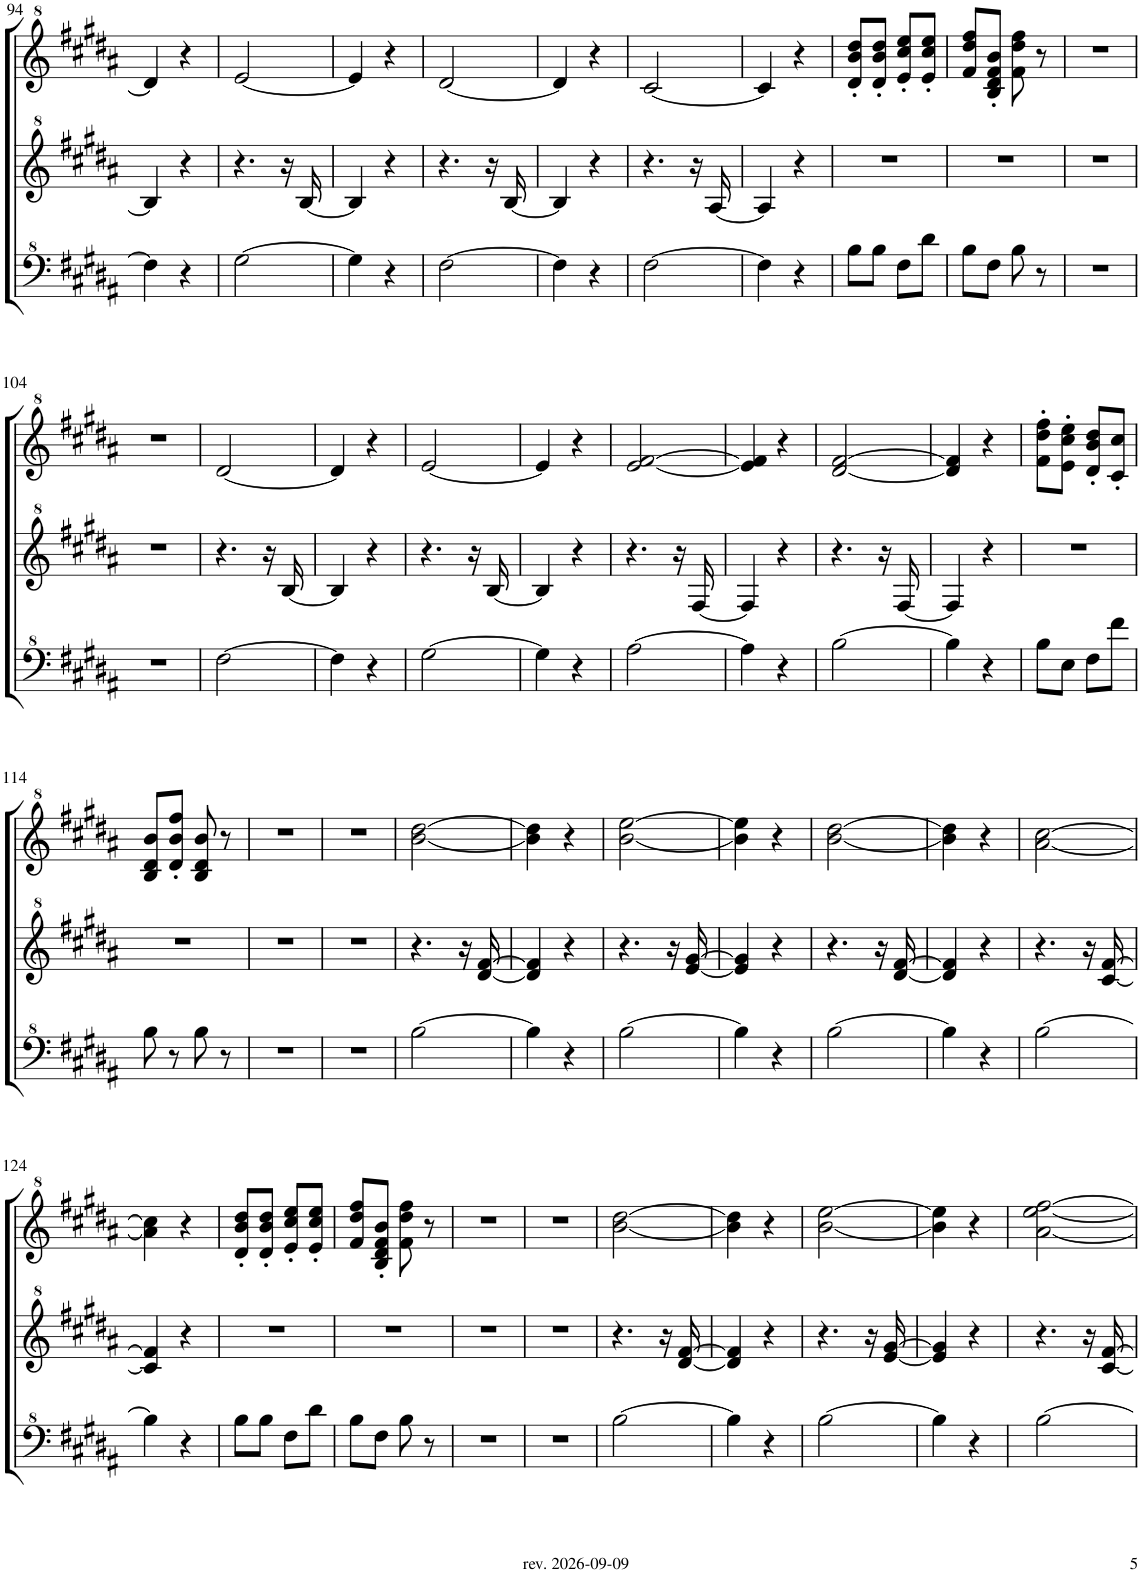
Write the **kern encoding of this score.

**kern	**kern	**kern
*part3	*part2	*part1
*staff3	*staff2	*staff1
*I"パンフルート	*I"パンフルート	*I"パンフルート
!!LO:PB:g=z
*clefF^4	*clefG^2	*clefG^2
*k[f#c#g#d#a#]	*k[f#c#g#d#a#]	*k[f#c#g#d#a#]
*M2/4	*M2/4	*M2/4
=94	=94	=94
4f#\]	4b/]	4dd#/]
4r	4r	4r
=95	=95	=95
[2g#\	4.r	[2ee/
.	16r	.
.	[16b/	.
=96	=96	=96
4g#\]	4b/]	4ee/]
4r	4r	4r
=97	=97	=97
[2f#\	4.r	[2dd#/
.	16r	.
.	[16b/	.
=98	=98	=98
4f#\]	4b/]	4dd#/]
4r	4r	4r
=99	=99	=99
[2f#\	4.r	[2cc#/
.	16r	.
.	[16a#/	.
=100	=100	=100
4f#\]	4a#/]	4cc#/]
4r	4r	4r
=101	=101	=101
8b\L	2r	8dd#/' 8bb/' 8ddd#/'L
8b\J	.	8dd#/' 8bb/' 8ddd#/'J
8f#\L	.	8ee/' 8ccc#/' 8eee/'L
8dd#\J	.	8ee/' 8ccc#/' 8eee/'J
=102	=102	=102
8b\L	2r	8ff#/ 8ddd#/ 8fff#/L
8f#\J	.	8b/' 8dd#/' 8ff#/' 8bb/'J
8b\	.	8ff#\ 8ddd#\ 8fff#\
8r	.	8r
=103	=103	=103
2r	2r	2r
!!LO:LB:g=z
=104	=104	=104
2r	2r	2r
=105	=105	=105
[2f#\	4.r	[2dd#/
.	16r	.
.	[16b/	.
=106	=106	=106
4f#\]	4b/]	4dd#/]
4r	4r	4r
=107	=107	=107
[2g#\	4.r	[2ee/
.	16r	.
.	[16b/	.
=108	=108	=108
4g#\]	4b/]	4ee/]
4r	4r	4r
=109	=109	=109
[2a#\	4.r	[2ee/ [2ff#/
.	16r	.
.	[16f#/	.
=110	=110	=110
4a#\]	4f#/]	4ee/] 4ff#/]
4r	4r	4r
=111	=111	=111
[2b\	4.r	[2dd#/ [2ff#/
.	16r	.
.	[16f#/	.
=112	=112	=112
4b\]	4f#/]	4dd#/] 4ff#/]
4r	4r	4r
=113	=113	=113
8b\L	2r	8ff#\' 8ddd#\' 8fff#\'L
8e\J	.	8ee\' 8ccc#\' 8eee\'J
8f#\L	.	8dd#/' 8bb/' 8ddd#/'L
8ff#\J	.	8cc#/' 8ccc#/'J
!!LO:LB:g=z
=114	=114	=114
8b\	2r	8b/ 8dd#/ 8bb/L
8r	.	8dd#/' 8bb/' 8fff#/'J
8b\	.	8b/ 8dd#/ 8bb/
8r	.	8r
=115	=115	=115
2r	2r	2r
=116	=116	=116
2r	2r	2r
=117	=117	=117
[2b\	4.r	[2bb\ [2ddd#\
.	16r	.
.	[16dd#/ [16ff#/	.
=118	=118	=118
4b\]	4dd#/] 4ff#/]	4bb\] 4ddd#\]
4r	4r	4r
=119	=119	=119
[2b\	4.r	[2bb\ [2eee\
.	16r	.
.	[16ee/ [16gg#/	.
=120	=120	=120
4b\]	4ee/] 4gg#/]	4bb\] 4eee\]
4r	4r	4r
=121	=121	=121
[2b\	4.r	[2bb\ [2ddd#\
.	16r	.
.	[16dd#/ [16ff#/	.
=122	=122	=122
4b\]	4dd#/] 4ff#/]	4bb\] 4ddd#\]
4r	4r	4r
=123	=123	=123
[2b\	4.r	[2aa#\ [2ccc#\
.	16r	.
.	[16cc#/ [16ff#/	.
!!LO:LB:g=z
=124	=124	=124
4b\]	4cc#/] 4ff#/]	4aa#\] 4ccc#\]
4r	4r	4r
=125	=125	=125
8b\L	2r	8dd#/' 8bb/' 8ddd#/'L
8b\J	.	8dd#/' 8bb/' 8ddd#/'J
8f#\L	.	8ee/' 8ccc#/' 8eee/'L
8dd#\J	.	8ee/' 8ccc#/' 8eee/'J
=126	=126	=126
8b\L	2r	8ff#/ 8ddd#/ 8fff#/L
8f#\J	.	8b/' 8dd#/' 8ff#/' 8bb/'J
8b\	.	8ff#\ 8ddd#\ 8fff#\
8r	.	8r
=127	=127	=127
2r	2r	2r
=128	=128	=128
2r	2r	2r
=129	=129	=129
[2b\	4.r	[2bb\ [2ddd#\
.	16r	.
.	[16dd#/ [16ff#/	.
=130	=130	=130
4b\]	4dd#/] 4ff#/]	4bb\] 4ddd#\]
4r	4r	4r
=131	=131	=131
[2b\	4.r	[2bb\ [2eee\
.	16r	.
.	[16ee/ [16gg#/	.
=132	=132	=132
4b\]	4ee/] 4gg#/]	4bb\] 4eee\]
4r	4r	4r
=133	=133	=133
[2b\	4.r	[2aa#\ [2eee\ [2fff#\
.	16r	.
.	[16cc#/ [16ff#/	.
=	=	=
*-	*-	*-
